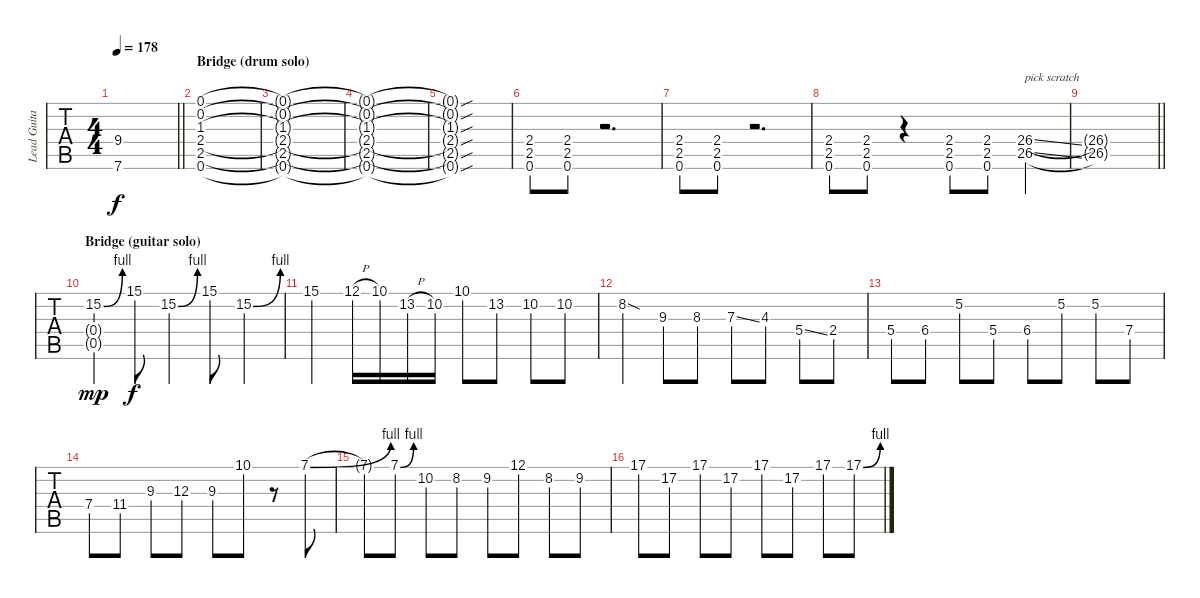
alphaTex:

\track ("Lead Guitar" "Lead Guita") {instrument overdrivenguitar}
\staff {tabs}
\tuning (E4 B3 G3 D3 A2 E2) {hide}
\ts (4 4)
\tempo 178
\clef g2
\barLineRight lightlight
\ks e
(9.4{t} 7.6{t}).1{dy f} |
\section ("" "Bridge (drum solo)")
\ks d
(0.1 0.2 1.3 2.4 2.5 0.6).1 |
(0.1{t} 0.2{t} 1.3{t} 2.4{t} 2.5{t} 0.6{t}).1{volume 0} |
(0.1{t} 0.2{t} 1.3{t} 2.4{t} 2.5{t} 0.6{t}).1 |
(0.1{sou t} 0.2{sou t} 1.3{sou t} 2.4{sou t} 2.5{sou t} 0.6{sou t}).1 |
(2.4 2.5 0.6).8{volume 11} (2.4 2.5 0.6).8 r.2{d} |
(2.4 2.5 0.6).8 (2.4 2.5 0.6).8 r.2{d} |
(2.4 2.5 0.6).8 (2.4 2.5 0.6).8 r.4 (2.4 2.5 0.6).8 (2.4 2.5 0.6).8 (26.4{ss} 26.5{ss}).4{txt "pick scratch" volume 16} |
\barLineRight lightlight
(26.4{t} 26.5{t}).1 |
\section ("" "Bridge (guitar solo)")
(15.2{be (bend 0 0 60 4)} 0.4{g} 0.5{g}).4{dy mp} 15.1.8{dy f} 15.2{be (bend 0 0 60 4)}.4 15.1.8 15.2{be (bend 0 0 60 4)}.4 |
15.1.4 12.1{h}.16 10.1.16 13.2{h}.16 10.2.16 10.1.8 13.2.8 10.2.8 10.2.8 |
8.2{sod}.4 9.3.8 8.3.8 7.3{ss}.8 4.3.8 5.4{ss}.8 2.4.8 |
5.4.8 6.4.8 5.2.8 5.4.8 6.4.8 5.2.8 5.2.8 7.4.8 |
7.4.8 11.4.8 9.3.8 12.3.8 9.3.8 10.1.8 r.8 7.1{be (bend 0 0 60 4)}.8 |
7.1{t}.8 7.1{be (bend 0 0 60 4)}.8 10.2.8 8.2.8 9.2.8 12.1.8 8.2.8 9.2.8 |
17.1.8 17.2.8 17.1.8 17.2.8 17.1.8 17.2.8 17.1.8 17.1{be (bend 0 0 60 4)}.8
